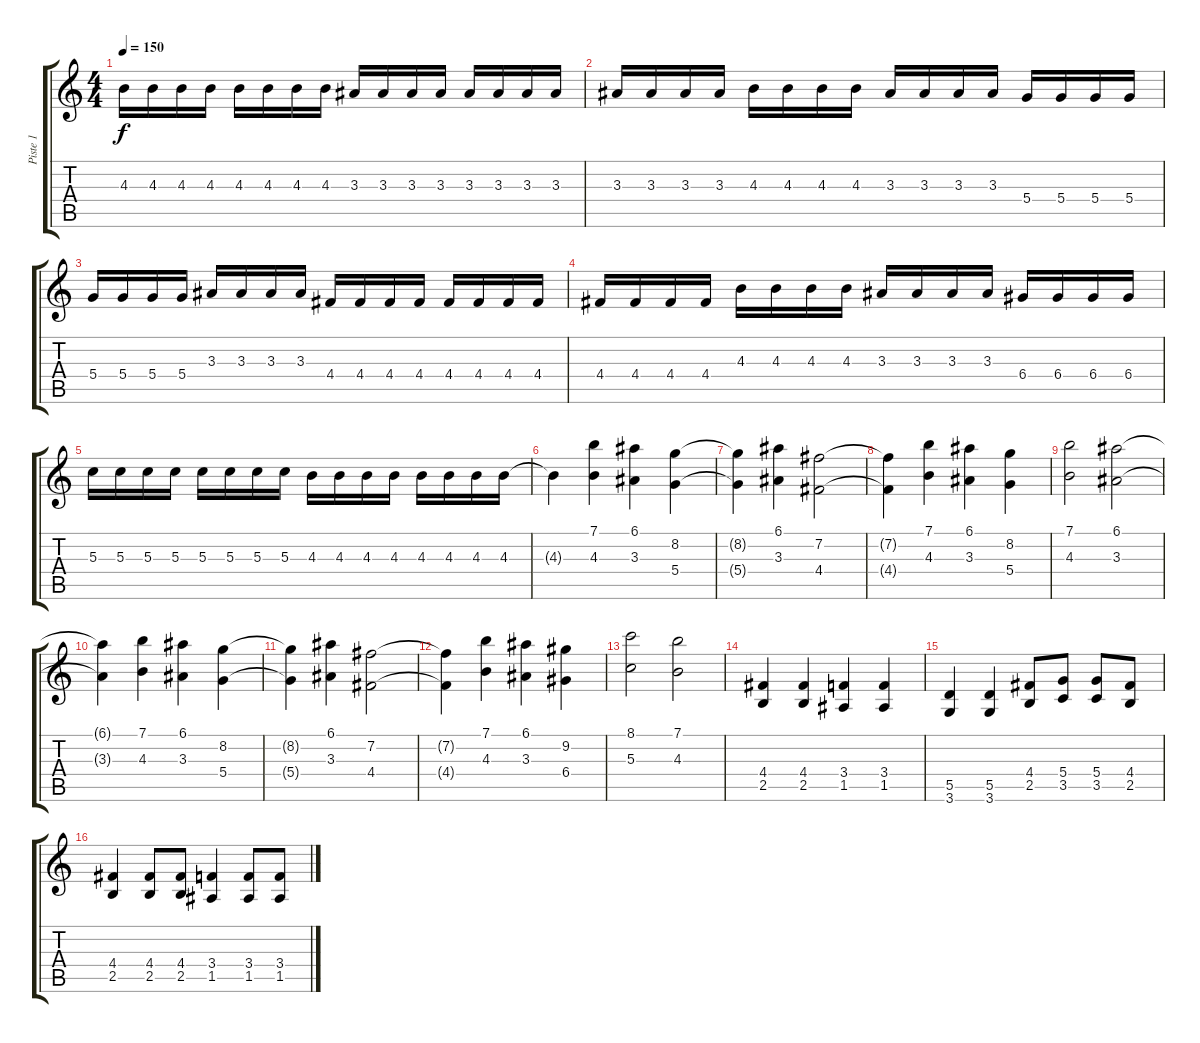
\track ("Piste 1" "Piste 1") {instrument overdrivenguitar}
\staff {score tabs}
\tuning (E4 B3 G3 D3 A2 E2) {hide}
\ts (4 4)
\tempo 150
\clef g2
\ks c
4.3.16{dy f} 4.3.16 4.3.16 4.3.16 4.3.16 4.3.16 4.3.16 4.3.16 3.3.16 3.3.16 3.3.16 3.3.16 3.3.16 3.3.16 3.3.16 3.3.16 |
3.3.16 3.3.16 3.3.16 3.3.16 4.3.16 4.3.16 4.3.16 4.3.16 3.3.16 3.3.16 3.3.16 3.3.16 5.4.16 5.4.16 5.4.16 5.4.16 |
5.4.16 5.4.16 5.4.16 5.4.16 3.3.16 3.3.16 3.3.16 3.3.16 4.4.16 4.4.16 4.4.16 4.4.16 4.4.16 4.4.16 4.4.16 4.4.16 |
4.4.16 4.4.16 4.4.16 4.4.16 4.3.16 4.3.16 4.3.16 4.3.16 3.3.16 3.3.16 3.3.16 3.3.16 6.4.16 6.4.16 6.4.16 6.4.16 |
5.3.16 5.3.16 5.3.16 5.3.16 5.3.16 5.3.16 5.3.16 5.3.16 4.3.16 4.3.16 4.3.16 4.3.16 4.3.16 4.3.16 4.3.16 4.3.16 |
4.3{t}.4 (7.1 4.3).4 (6.1 3.3).4 (8.2 5.4).4 |
(8.2{t} 5.4{t}).4 (6.1 3.3).4 (7.2 4.4).2 |
(7.2{t} 4.4{t}).4 (7.1 4.3).4 (6.1 3.3).4 (8.2 5.4).4 |
(7.1 4.3).2 (6.1 3.3).2 |
(6.1{t} 3.3{t}).4 (7.1 4.3).4 (6.1 3.3).4 (8.2 5.4).4 |
(8.2{t} 5.4{t}).4 (6.1 3.3).4 (7.2 4.4).2 |
(7.2{t} 4.4{t}).4 (7.1 4.3).4 (6.1 3.3).4 (9.2 6.4).4 |
(8.1 5.3).2 (7.1 4.3).2 |
(4.4 2.5).4 (4.4 2.5).4 (3.4 1.5).4 (3.4 1.5).4 |
(5.5 3.6).4 (5.5 3.6).4 (4.4 2.5).8 (5.4 3.5).8 (5.4 3.5).8 (4.4 2.5).8 |
(4.4 2.5).4 (4.4 2.5).8 (4.4 2.5).8 (3.4 1.5).4 (3.4 1.5).8 (3.4 1.5).8
